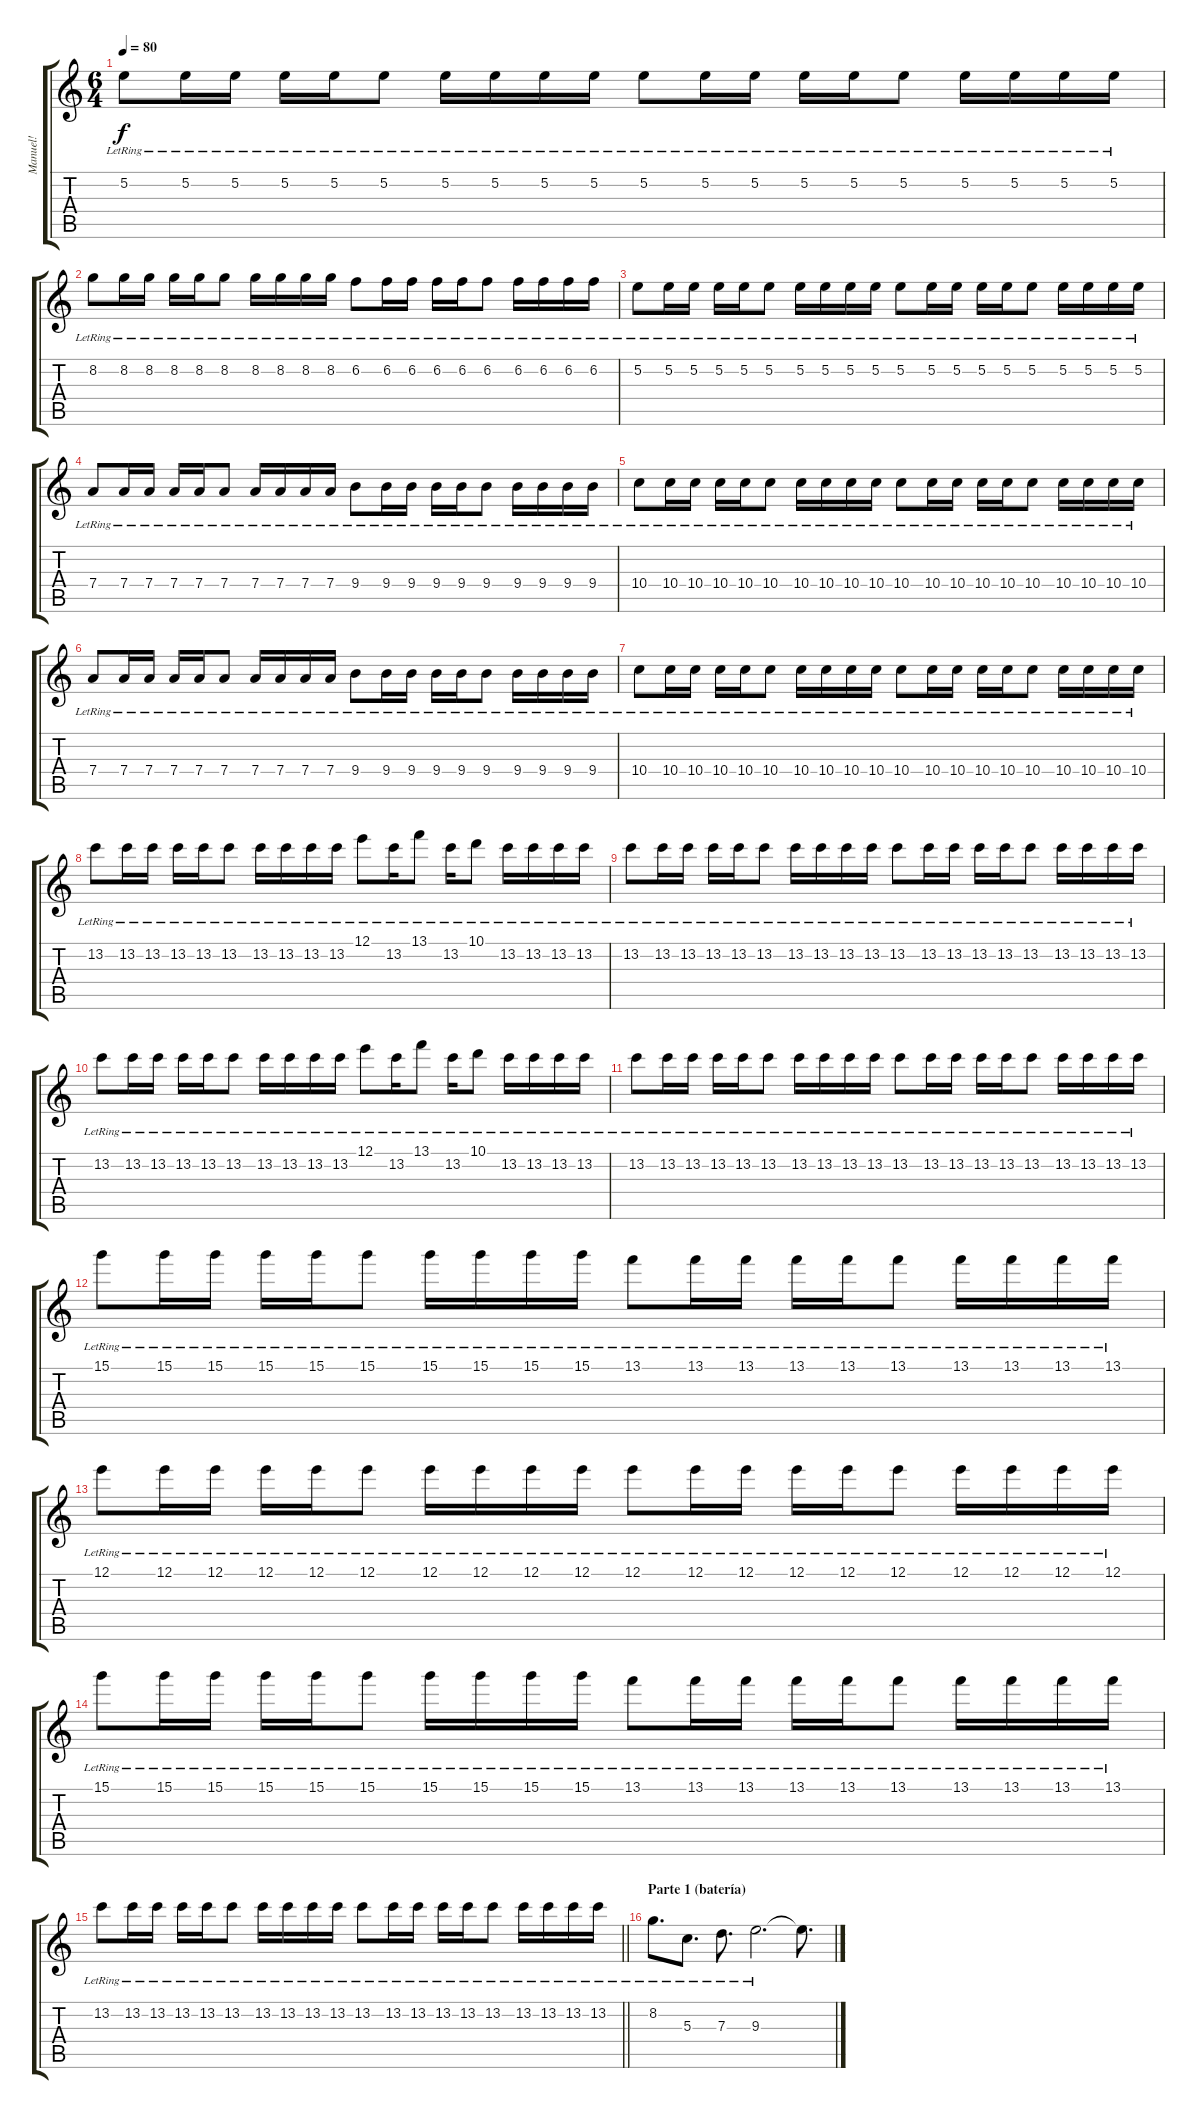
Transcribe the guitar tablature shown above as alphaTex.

\track ("Manuel!" "Manuel!") {instrument electricguitarclean}
\staff {score tabs}
\tuning (E4 B3 G3 D3 A2 E2) {hide}
\ts (6 4)
\tempo 80
\clef g2
\ks c
5.2{lr}.8{dy f} 5.2{lr}.16 5.2{lr}.16 5.2{lr}.16 5.2{lr}.16 5.2{lr}.8 5.2{lr}.16 5.2{lr}.16 5.2{lr}.16 5.2{lr}.16 5.2{lr}.8 5.2{lr}.16 5.2{lr}.16 5.2{lr}.16 5.2{lr}.16 5.2{lr}.8 5.2{lr}.16 5.2{lr}.16 5.2{lr}.16 5.2{lr}.16 |
8.2{lr}.8 8.2{lr}.16 8.2{lr}.16 8.2{lr}.16 8.2{lr}.16 8.2{lr}.8 8.2{lr}.16 8.2{lr}.16 8.2{lr}.16 8.2{lr}.16 6.2{lr}.8 6.2{lr}.16 6.2{lr}.16 6.2{lr}.16 6.2{lr}.16 6.2{lr}.8 6.2{lr}.16 6.2{lr}.16 6.2{lr}.16 6.2{lr}.16 |
5.2{lr}.8 5.2{lr}.16 5.2{lr}.16 5.2{lr}.16 5.2{lr}.16 5.2{lr}.8 5.2{lr}.16 5.2{lr}.16 5.2{lr}.16 5.2{lr}.16 5.2{lr}.8 5.2{lr}.16 5.2{lr}.16 5.2{lr}.16 5.2{lr}.16 5.2{lr}.8 5.2{lr}.16 5.2{lr}.16 5.2{lr}.16 5.2{lr}.16 |
7.4{lr}.8 7.4{lr}.16 7.4{lr}.16 7.4{lr}.16 7.4{lr}.16 7.4{lr}.8 7.4{lr}.16 7.4{lr}.16 7.4{lr}.16 7.4{lr}.16 9.4{lr}.8 9.4{lr}.16 9.4{lr}.16 9.4{lr}.16 9.4{lr}.16 9.4{lr}.8 9.4{lr}.16 9.4{lr}.16 9.4{lr}.16 9.4{lr}.16 |
10.4{lr}.8 10.4{lr}.16 10.4{lr}.16 10.4{lr}.16 10.4{lr}.16 10.4{lr}.8 10.4{lr}.16 10.4{lr}.16 10.4{lr}.16 10.4{lr}.16 10.4{lr}.8 10.4{lr}.16 10.4{lr}.16 10.4{lr}.16 10.4{lr}.16 10.4{lr}.8 10.4{lr}.16 10.4{lr}.16 10.4{lr}.16 10.4{lr}.16 |
7.4{lr}.8 7.4{lr}.16 7.4{lr}.16 7.4{lr}.16 7.4{lr}.16 7.4{lr}.8 7.4{lr}.16 7.4{lr}.16 7.4{lr}.16 7.4{lr}.16 9.4{lr}.8 9.4{lr}.16 9.4{lr}.16 9.4{lr}.16 9.4{lr}.16 9.4{lr}.8 9.4{lr}.16 9.4{lr}.16 9.4{lr}.16 9.4{lr}.16 |
10.4{lr}.8 10.4{lr}.16 10.4{lr}.16 10.4{lr}.16 10.4{lr}.16 10.4{lr}.8 10.4{lr}.16 10.4{lr}.16 10.4{lr}.16 10.4{lr}.16 10.4{lr}.8 10.4{lr}.16 10.4{lr}.16 10.4{lr}.16 10.4{lr}.16 10.4{lr}.8 10.4{lr}.16 10.4{lr}.16 10.4{lr}.16 10.4{lr}.16 |
13.2{lr}.8 13.2{lr}.16 13.2{lr}.16 13.2{lr}.16 13.2{lr}.16 13.2{lr}.8 13.2{lr}.16 13.2{lr}.16 13.2{lr}.16 13.2{lr}.16 12.1{lr}.8 13.2{lr}.16 13.1{lr}.8 13.2{lr}.16 10.1{lr}.8 13.2{lr}.16 13.2{lr}.16 13.2{lr}.16 13.2{lr}.16 |
13.2{lr}.8 13.2{lr}.16 13.2{lr}.16 13.2{lr}.16 13.2{lr}.16 13.2{lr}.8 13.2{lr}.16 13.2{lr}.16 13.2{lr}.16 13.2{lr}.16 13.2{lr}.8 13.2{lr}.16 13.2{lr}.16 13.2{lr}.16 13.2{lr}.16 13.2{lr}.8 13.2{lr}.16 13.2{lr}.16 13.2{lr}.16 13.2{lr}.16 |
13.2{lr}.8 13.2{lr}.16 13.2{lr}.16 13.2{lr}.16 13.2{lr}.16 13.2{lr}.8 13.2{lr}.16 13.2{lr}.16 13.2{lr}.16 13.2{lr}.16 12.1{lr}.8 13.2{lr}.16 13.1{lr}.8 13.2{lr}.16 10.1{lr}.8 13.2{lr}.16 13.2{lr}.16 13.2{lr}.16 13.2{lr}.16 |
13.2{lr}.8 13.2{lr}.16 13.2{lr}.16 13.2{lr}.16 13.2{lr}.16 13.2{lr}.8 13.2{lr}.16 13.2{lr}.16 13.2{lr}.16 13.2{lr}.16 13.2{lr}.8 13.2{lr}.16 13.2{lr}.16 13.2{lr}.16 13.2{lr}.16 13.2{lr}.8 13.2{lr}.16 13.2{lr}.16 13.2{lr}.16 13.2{lr}.16 |
15.1{lr}.8 15.1{lr}.16 15.1{lr}.16 15.1{lr}.16 15.1{lr}.16 15.1{lr}.8 15.1{lr}.16 15.1{lr}.16 15.1{lr}.16 15.1{lr}.16 13.1{lr}.8 13.1{lr}.16 13.1{lr}.16 13.1{lr}.16 13.1{lr}.16 13.1{lr}.8 13.1{lr}.16 13.1{lr}.16 13.1{lr}.16 13.1{lr}.16 |
12.1{lr}.8 12.1{lr}.16 12.1{lr}.16 12.1{lr}.16 12.1{lr}.16 12.1{lr}.8 12.1{lr}.16 12.1{lr}.16 12.1{lr}.16 12.1{lr}.16 12.1{lr}.8 12.1{lr}.16 12.1{lr}.16 12.1{lr}.16 12.1{lr}.16 12.1{lr}.8 12.1{lr}.16 12.1{lr}.16 12.1{lr}.16 12.1{lr}.16 |
15.1{lr}.8 15.1{lr}.16 15.1{lr}.16 15.1{lr}.16 15.1{lr}.16 15.1{lr}.8 15.1{lr}.16 15.1{lr}.16 15.1{lr}.16 15.1{lr}.16 13.1{lr}.8 13.1{lr}.16 13.1{lr}.16 13.1{lr}.16 13.1{lr}.16 13.1{lr}.8 13.1{lr}.16 13.1{lr}.16 13.1{lr}.16 13.1{lr}.16 |
\barLineRight lightlight
13.2{lr}.8 13.2{lr}.16 13.2{lr}.16 13.2{lr}.16 13.2{lr}.16 13.2{lr}.8 13.2{lr}.16 13.2{lr}.16 13.2{lr}.16 13.2{lr}.16 13.2{lr}.8 13.2{lr}.16 13.2{lr}.16 13.2{lr}.16 13.2{lr}.16 13.2{lr}.8 13.2{lr}.16 13.2{lr}.16 13.2{lr}.16 13.2{lr}.16 |
\section ("" "Parte 1 (batería)")
8.2{lr}.8{d} 5.3{lr}.8{d} 7.3{lr}.8{d} 9.3{lr}.2{d} 9.3{t}.8{d}
